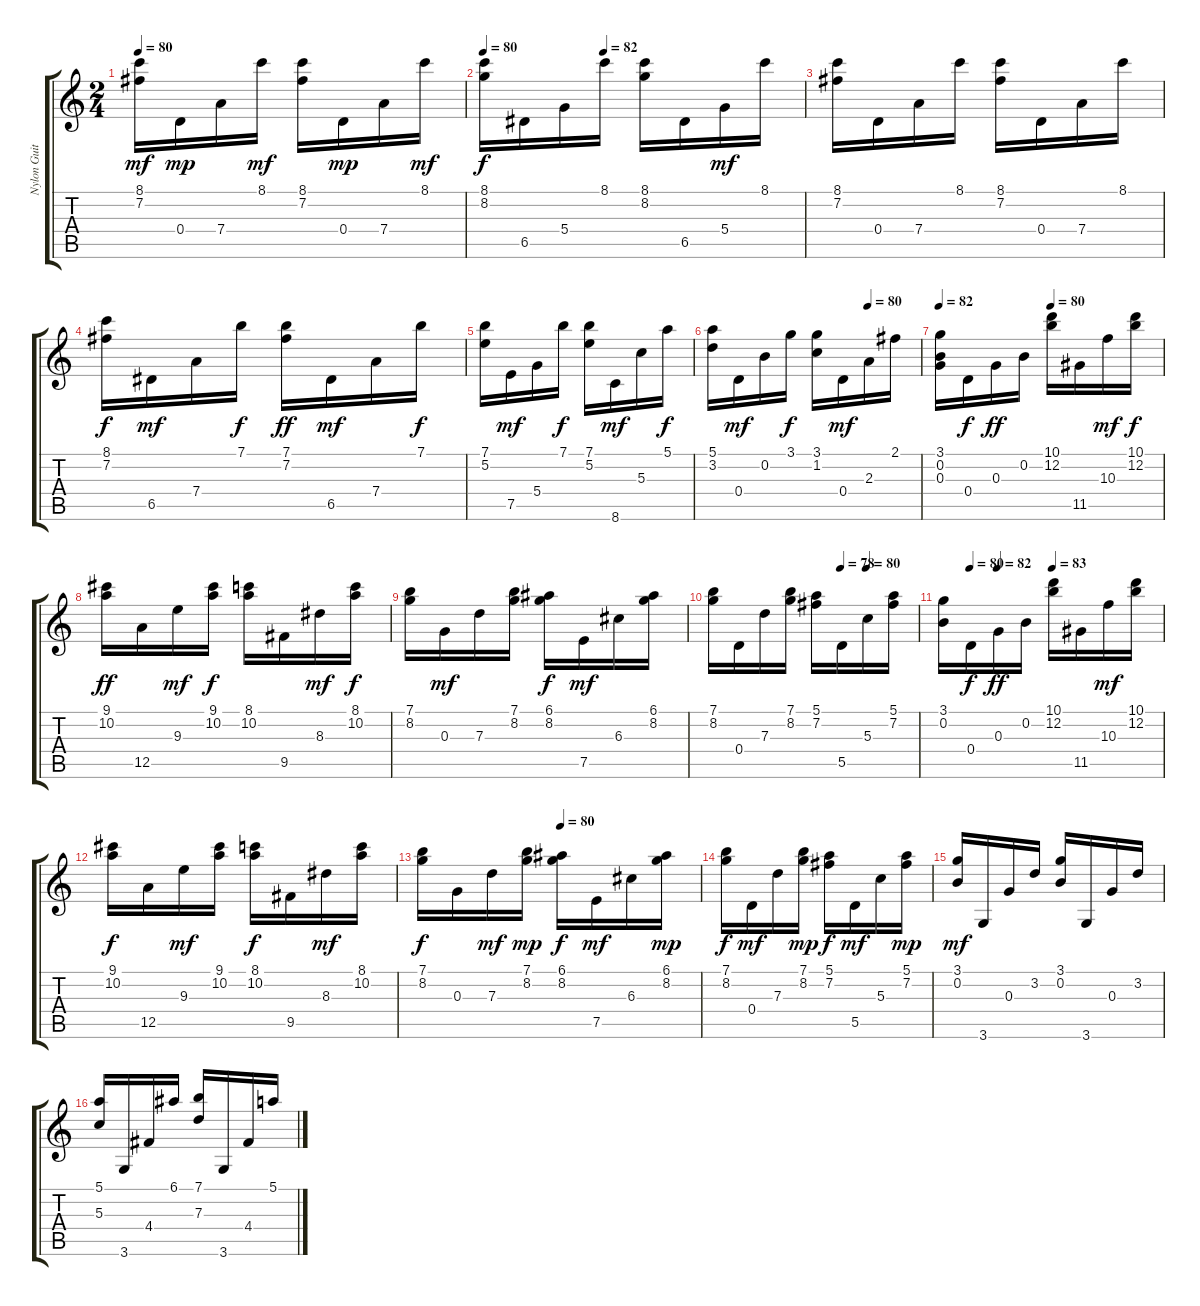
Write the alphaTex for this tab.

\track ("Nylon Guitar" "Nylon Guit") {instrument acousticguitarnylon}
\staff {score tabs}
\tuning (E4 B3 G3 D3 A2 E2) {hide}
\ts (2 4)
\tempo 80
\clef g2
\ks c
(8.1 7.2).16{dy mf} 0.4.16{dy mp} 7.4.16 8.1.16{dy mf} (8.1 7.2).16 0.4.16{dy mp} 7.4.16 8.1.16{dy mf} |
\tempo 80
\tempo (82 0.375)
(8.1 8.2).16{dy f} 6.5.16 5.4.16 8.1.16 (8.1 8.2).16 6.5.16 5.4.16{dy mf} 8.1.16 |
(8.1 7.2).16 0.4.16 7.4.16 8.1.16 (8.1 7.2).16 0.4.16 7.4.16 8.1.16 |
(8.1 7.2).16{dy f} 6.5.16{dy mf} 7.4.16 7.1.16{dy f} (7.1 7.2).16{dy ff} 6.5.16{dy mf} 7.4.16 7.1.16{dy f} |
(7.1 5.2).16 7.5.16{dy mf} 5.4.16 7.1.16{dy f} (7.1 5.2).16 8.6.16{dy mf} 5.3.16 5.1.16{dy f} |
\tempo (80 0.75)
(5.1 3.2).16 0.4.16{dy mf} 0.2.16 3.1.16{dy f} (3.1 1.2).16 0.4.16{dy mf} 2.3.16 2.1.16 |
\tempo 82
\tempo (80 0.5)
(3.1 0.2 0.3).16 0.4.16{dy f} 0.3.16{dy ff} 0.2.16 (10.1 12.2).16 11.5.16 10.3.16{dy mf} (10.1 12.2).16{dy f} |
(9.1 10.2).16{dy ff} 12.5.16 9.3.16{dy mf} (9.1 10.2).16{dy f} (8.1 10.2).16 9.5.16 8.3.16{dy mf} (8.1 10.2).16{dy f} |
(7.1 8.2).16 0.3.16{dy mf} 7.3.16 (7.1 8.2).16 (6.1 8.2).16{dy f} 7.5.16{dy mf} 6.3.16 (6.1 8.2).16 |
\tempo (78 0.625)
\tempo (80 0.75)
(7.1 8.2).16 0.4.16 7.3.16 (7.1 8.2).16 (5.1 7.2).16 5.5.16 5.3.16 (5.1 7.2).16 |
\tempo (80 0.125)
\tempo (82 0.25)
\tempo (83 0.5)
(3.1 0.2).16 0.4.16{dy f} 0.3.16{dy ff} 0.2.16 (10.1 12.2).16 11.5.16 10.3.16{dy mf} (10.1 12.2).16 |
(9.1 10.2).16{dy f} 12.5.16 9.3.16{dy mf} (9.1 10.2).16 (8.1 10.2).16{dy f} 9.5.16 8.3.16{dy mf} (8.1 10.2).16 |
\tempo (80 0.5)
(7.1 8.2).16{dy f} 0.3.16 7.3.16{dy mf} (7.1 8.2).16{dy mp} (6.1 8.2).16{dy f} 7.5.16{dy mf} 6.3.16 (6.1 8.2).16{dy mp} |
(7.1 8.2).16{dy f} 0.4.16{dy mf} 7.3.16 (7.1 8.2).16{dy mp} (5.1 7.2).16{dy f} 5.5.16{dy mf} 5.3.16 (5.1 7.2).16{dy mp} |
(3.1 0.2).16{dy mf} 3.6.16 0.3.16 3.2.16 (3.1 0.2).16 3.6.16 0.3.16 3.2.16 |
(5.1 5.3).16 3.6.16 4.4.16 6.1.16 (7.1 7.3).16 3.6.16 4.4.16 5.1.16
